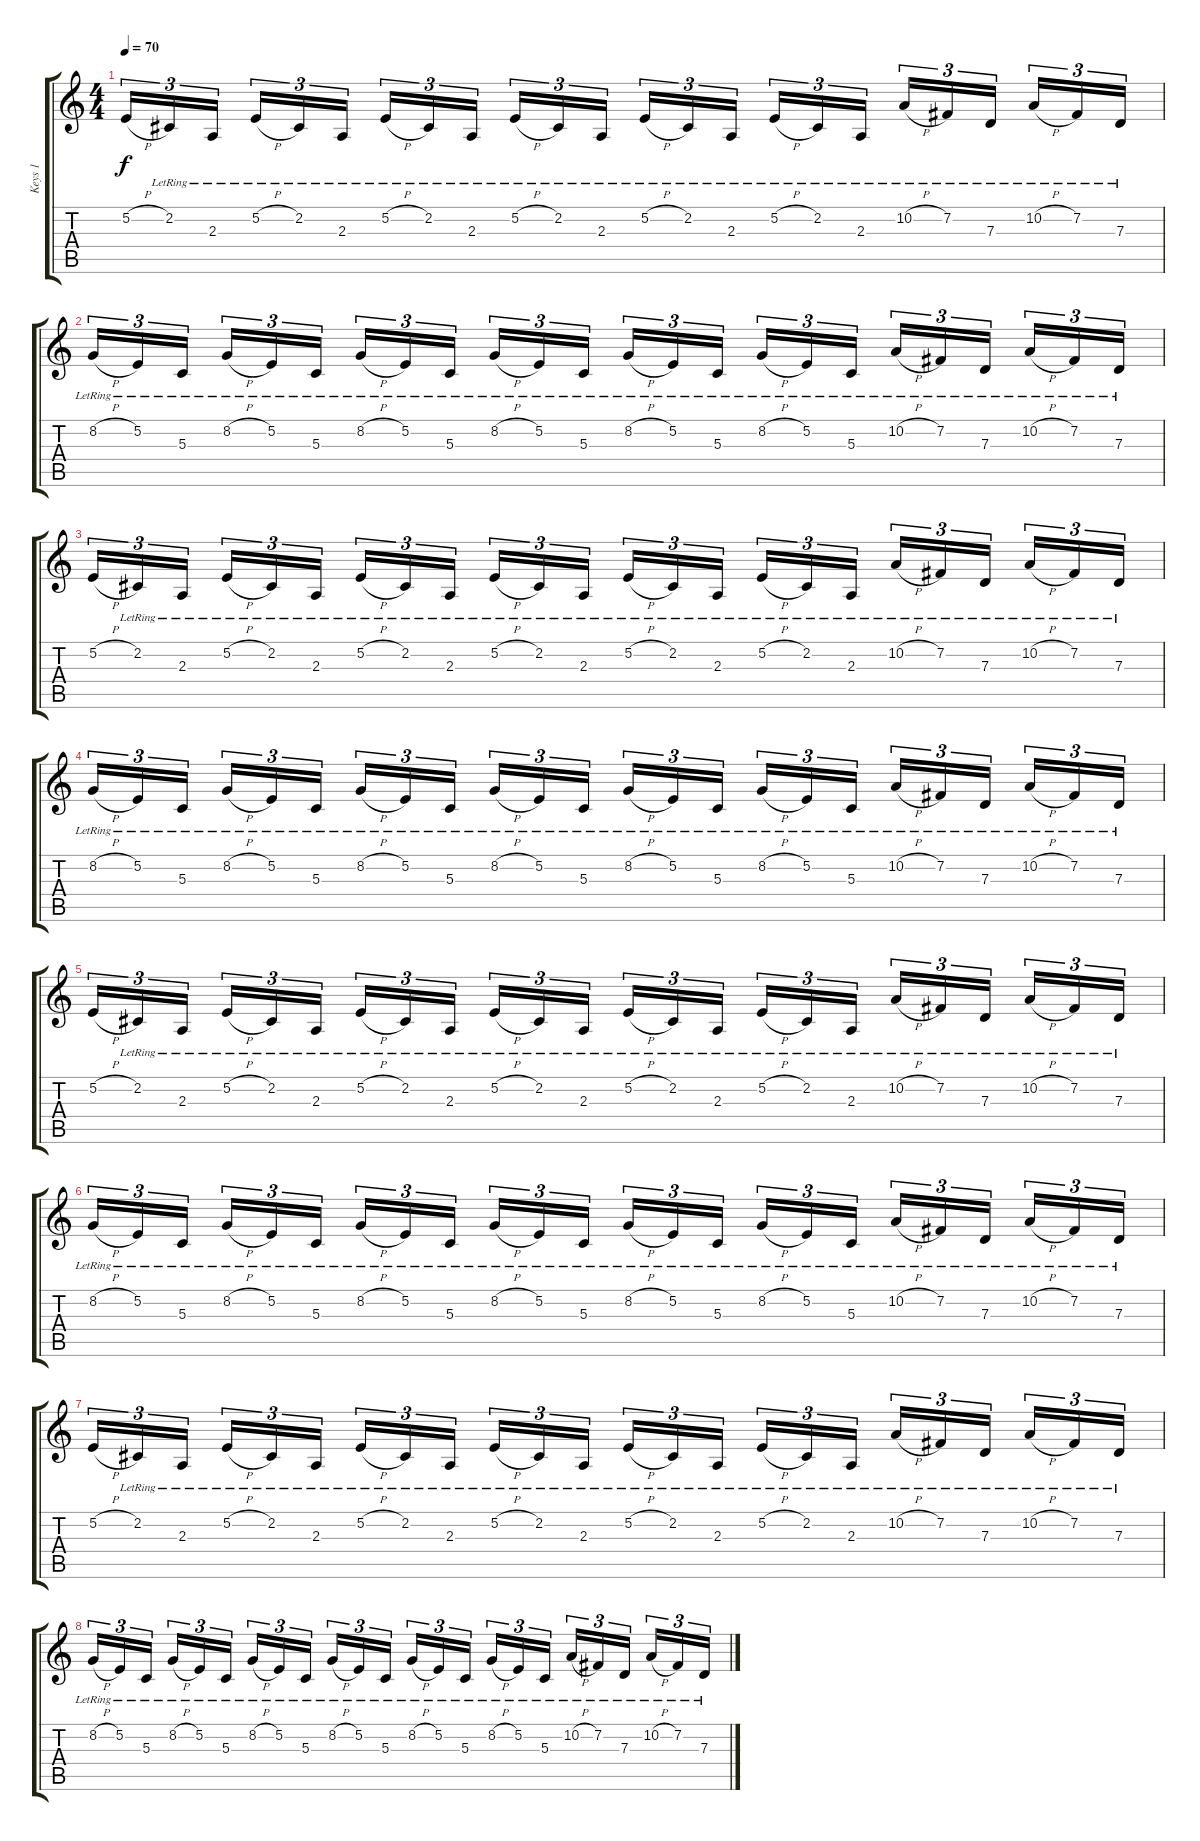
\track ("Keys 1" "Keys 1") {instrument drawbarorgan}
\staff {score tabs}
\tuning (E4 B3 G3 D3 A2 E2) {hide}
\ts (4 4)
\tempo 70
\clef g2
\ks c
5.2{h}.16{tu (3 2) dy f} 2.2{lr}.16{tu (3 2)} 2.3{lr}.16{tu (3 2) beam splitsecondary} 5.2{h lr}.16{tu (3 2)} 2.2{lr}.16{tu (3 2)} 2.3{lr}.16{tu (3 2)} 5.2{h lr}.16{tu (3 2)} 2.2{lr}.16{tu (3 2)} 2.3{lr}.16{tu (3 2) beam splitsecondary} 5.2{h lr}.16{tu (3 2)} 2.2{lr}.16{tu (3 2)} 2.3{lr}.16{tu (3 2)} 5.2{h lr}.16{tu (3 2)} 2.2{lr}.16{tu (3 2)} 2.3{lr}.16{tu (3 2) beam splitsecondary} 5.2{h lr}.16{tu (3 2)} 2.2{lr}.16{tu (3 2)} 2.3{lr}.16{tu (3 2)} 10.2{h lr}.16{tu (3 2)} 7.2{lr}.16{tu (3 2)} 7.3{lr}.16{tu (3 2) beam splitsecondary} 10.2{h lr}.16{tu (3 2)} 7.2{lr}.16{tu (3 2)} 7.3{lr}.16{tu (3 2)} |
8.2{h lr}.16{tu (3 2)} 5.2{lr}.16{tu (3 2)} 5.3{lr}.16{tu (3 2) beam splitsecondary} 8.2{h lr}.16{tu (3 2)} 5.2{lr}.16{tu (3 2)} 5.3{lr}.16{tu (3 2)} 8.2{h lr}.16{tu (3 2)} 5.2{lr}.16{tu (3 2)} 5.3{lr}.16{tu (3 2) beam splitsecondary} 8.2{h lr}.16{tu (3 2)} 5.2{lr}.16{tu (3 2)} 5.3{lr}.16{tu (3 2)} 8.2{h lr}.16{tu (3 2)} 5.2{lr}.16{tu (3 2)} 5.3{lr}.16{tu (3 2) beam splitsecondary} 8.2{h lr}.16{tu (3 2)} 5.2{lr}.16{tu (3 2)} 5.3{lr}.16{tu (3 2)} 10.2{h lr}.16{tu (3 2)} 7.2{lr}.16{tu (3 2)} 7.3{lr}.16{tu (3 2) beam splitsecondary} 10.2{h lr}.16{tu (3 2)} 7.2{lr}.16{tu (3 2)} 7.3{lr}.16{tu (3 2)} |
5.2{h}.16{tu (3 2)} 2.2{lr}.16{tu (3 2)} 2.3{lr}.16{tu (3 2) beam splitsecondary} 5.2{h lr}.16{tu (3 2)} 2.2{lr}.16{tu (3 2)} 2.3{lr}.16{tu (3 2)} 5.2{h lr}.16{tu (3 2)} 2.2{lr}.16{tu (3 2)} 2.3{lr}.16{tu (3 2) beam splitsecondary} 5.2{h lr}.16{tu (3 2)} 2.2{lr}.16{tu (3 2)} 2.3{lr}.16{tu (3 2)} 5.2{h lr}.16{tu (3 2)} 2.2{lr}.16{tu (3 2)} 2.3{lr}.16{tu (3 2) beam splitsecondary} 5.2{h lr}.16{tu (3 2)} 2.2{lr}.16{tu (3 2)} 2.3{lr}.16{tu (3 2)} 10.2{h lr}.16{tu (3 2)} 7.2{lr}.16{tu (3 2)} 7.3{lr}.16{tu (3 2) beam splitsecondary} 10.2{h lr}.16{tu (3 2)} 7.2{lr}.16{tu (3 2)} 7.3{lr}.16{tu (3 2)} |
8.2{h lr}.16{tu (3 2)} 5.2{lr}.16{tu (3 2)} 5.3{lr}.16{tu (3 2) beam splitsecondary} 8.2{h lr}.16{tu (3 2)} 5.2{lr}.16{tu (3 2)} 5.3{lr}.16{tu (3 2)} 8.2{h lr}.16{tu (3 2)} 5.2{lr}.16{tu (3 2)} 5.3{lr}.16{tu (3 2) beam splitsecondary} 8.2{h lr}.16{tu (3 2)} 5.2{lr}.16{tu (3 2)} 5.3{lr}.16{tu (3 2)} 8.2{h lr}.16{tu (3 2)} 5.2{lr}.16{tu (3 2)} 5.3{lr}.16{tu (3 2) beam splitsecondary} 8.2{h lr}.16{tu (3 2)} 5.2{lr}.16{tu (3 2)} 5.3{lr}.16{tu (3 2)} 10.2{h lr}.16{tu (3 2)} 7.2{lr}.16{tu (3 2)} 7.3{lr}.16{tu (3 2) beam splitsecondary} 10.2{h lr}.16{tu (3 2)} 7.2{lr}.16{tu (3 2)} 7.3{lr}.16{tu (3 2)} |
5.2{h}.16{tu (3 2)} 2.2{lr}.16{tu (3 2)} 2.3{lr}.16{tu (3 2) beam splitsecondary} 5.2{h lr}.16{tu (3 2)} 2.2{lr}.16{tu (3 2)} 2.3{lr}.16{tu (3 2)} 5.2{h lr}.16{tu (3 2)} 2.2{lr}.16{tu (3 2)} 2.3{lr}.16{tu (3 2) beam splitsecondary} 5.2{h lr}.16{tu (3 2)} 2.2{lr}.16{tu (3 2)} 2.3{lr}.16{tu (3 2)} 5.2{h lr}.16{tu (3 2)} 2.2{lr}.16{tu (3 2)} 2.3{lr}.16{tu (3 2) beam splitsecondary} 5.2{h lr}.16{tu (3 2)} 2.2{lr}.16{tu (3 2)} 2.3{lr}.16{tu (3 2)} 10.2{h lr}.16{tu (3 2)} 7.2{lr}.16{tu (3 2)} 7.3{lr}.16{tu (3 2) beam splitsecondary} 10.2{h lr}.16{tu (3 2)} 7.2{lr}.16{tu (3 2)} 7.3{lr}.16{tu (3 2)} |
8.2{h lr}.16{tu (3 2)} 5.2{lr}.16{tu (3 2)} 5.3{lr}.16{tu (3 2) beam splitsecondary} 8.2{h lr}.16{tu (3 2)} 5.2{lr}.16{tu (3 2)} 5.3{lr}.16{tu (3 2)} 8.2{h lr}.16{tu (3 2)} 5.2{lr}.16{tu (3 2)} 5.3{lr}.16{tu (3 2) beam splitsecondary} 8.2{h lr}.16{tu (3 2)} 5.2{lr}.16{tu (3 2)} 5.3{lr}.16{tu (3 2)} 8.2{h lr}.16{tu (3 2)} 5.2{lr}.16{tu (3 2)} 5.3{lr}.16{tu (3 2) beam splitsecondary} 8.2{h lr}.16{tu (3 2)} 5.2{lr}.16{tu (3 2)} 5.3{lr}.16{tu (3 2)} 10.2{h lr}.16{tu (3 2)} 7.2{lr}.16{tu (3 2)} 7.3{lr}.16{tu (3 2) beam splitsecondary} 10.2{h lr}.16{tu (3 2)} 7.2{lr}.16{tu (3 2)} 7.3{lr}.16{tu (3 2)} |
5.2{h}.16{tu (3 2)} 2.2{lr}.16{tu (3 2)} 2.3{lr}.16{tu (3 2) beam splitsecondary} 5.2{h lr}.16{tu (3 2)} 2.2{lr}.16{tu (3 2)} 2.3{lr}.16{tu (3 2)} 5.2{h lr}.16{tu (3 2)} 2.2{lr}.16{tu (3 2)} 2.3{lr}.16{tu (3 2) beam splitsecondary} 5.2{h lr}.16{tu (3 2)} 2.2{lr}.16{tu (3 2)} 2.3{lr}.16{tu (3 2)} 5.2{h lr}.16{tu (3 2)} 2.2{lr}.16{tu (3 2)} 2.3{lr}.16{tu (3 2) beam splitsecondary} 5.2{h lr}.16{tu (3 2)} 2.2{lr}.16{tu (3 2)} 2.3{lr}.16{tu (3 2)} 10.2{h lr}.16{tu (3 2)} 7.2{lr}.16{tu (3 2)} 7.3{lr}.16{tu (3 2) beam splitsecondary} 10.2{h lr}.16{tu (3 2)} 7.2{lr}.16{tu (3 2)} 7.3{lr}.16{tu (3 2)} |
8.2{h lr}.16{tu (3 2)} 5.2{lr}.16{tu (3 2)} 5.3{lr}.16{tu (3 2) beam splitsecondary} 8.2{h lr}.16{tu (3 2)} 5.2{lr}.16{tu (3 2)} 5.3{lr}.16{tu (3 2)} 8.2{h lr}.16{tu (3 2)} 5.2{lr}.16{tu (3 2)} 5.3{lr}.16{tu (3 2) beam splitsecondary} 8.2{h lr}.16{tu (3 2)} 5.2{lr}.16{tu (3 2)} 5.3{lr}.16{tu (3 2)} 8.2{h lr}.16{tu (3 2)} 5.2{lr}.16{tu (3 2)} 5.3{lr}.16{tu (3 2) beam splitsecondary} 8.2{h lr}.16{tu (3 2)} 5.2{lr}.16{tu (3 2)} 5.3{lr}.16{tu (3 2)} 10.2{h lr}.16{tu (3 2)} 7.2{lr}.16{tu (3 2)} 7.3{lr}.16{tu (3 2) beam splitsecondary} 10.2{h lr}.16{tu (3 2)} 7.2{lr}.16{tu (3 2)} 7.3{lr}.16{tu (3 2)}
